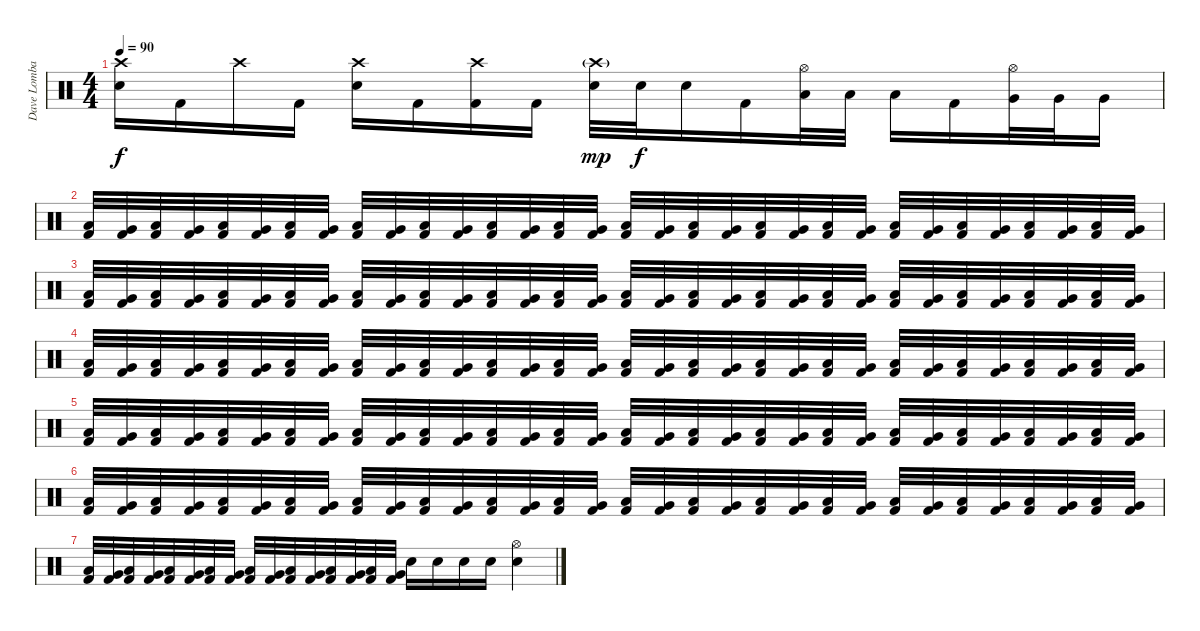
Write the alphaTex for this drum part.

\track ("Dave Lombardo" "Dave Lomba") {instrument percussion}
\staff {score}
\articulation defaults
\ts (4 4)
\tempo 90
\clef neutral
\ks c
("Crash high (hit)" "Snare (hit) 2").16{dy f} "Kick (hit) 2".16 "Crash high (hit)".16 "Kick (hit) 2".16 ("Crash high (hit)" "Snare (hit) 2").16 "Kick (hit) 2".16 ("Crash high (hit)" "Kick (hit) 2").16 "Kick (hit) 2".16 ("Crash high (hit)"{g} "Snare (hit) 2").32{dy mp} "Snare (hit) 2".32{dy f} "Snare (hit) 2".16 "Kick (hit) 2".16 ("Hi-Hat (open)" "Low Tom (hit)").32 "Low Tom (hit)".32 "Low Tom (hit)".16 "Kick (hit) 2".16 ("Hi-Hat (open)" "Very Low Tom (hit)").32 "Very Low Tom (hit)".32 "Very Low Tom (hit)".16 |
("Low Tom (hit)" "Kick (hit) 2").32 ("Very Low Tom (hit)" "Kick (hit) 2").32 ("Low Tom (hit)" "Kick (hit) 2").32 ("Very Low Tom (hit)" "Kick (hit) 2").32 ("Low Tom (hit)" "Kick (hit) 2").32 ("Very Low Tom (hit)" "Kick (hit) 2").32 ("Low Tom (hit)" "Kick (hit) 2").32 ("Very Low Tom (hit)" "Kick (hit) 2").32 ("Low Tom (hit)" "Kick (hit) 2").32 ("Very Low Tom (hit)" "Kick (hit) 2").32 ("Low Tom (hit)" "Kick (hit) 2").32 ("Very Low Tom (hit)" "Kick (hit) 2").32 ("Low Tom (hit)" "Kick (hit) 2").32 ("Very Low Tom (hit)" "Kick (hit) 2").32 ("Low Tom (hit)" "Kick (hit) 2").32 ("Very Low Tom (hit)" "Kick (hit) 2").32 ("Low Tom (hit)" "Kick (hit) 2").32 ("Very Low Tom (hit)" "Kick (hit) 2").32 ("Low Tom (hit)" "Kick (hit) 2").32 ("Very Low Tom (hit)" "Kick (hit) 2").32 ("Low Tom (hit)" "Kick (hit) 2").32 ("Very Low Tom (hit)" "Kick (hit) 2").32 ("Low Tom (hit)" "Kick (hit) 2").32 ("Very Low Tom (hit)" "Kick (hit) 2").32 ("Low Tom (hit)" "Kick (hit) 2").32 ("Very Low Tom (hit)" "Kick (hit) 2").32 ("Low Tom (hit)" "Kick (hit) 2").32 ("Very Low Tom (hit)" "Kick (hit) 2").32 ("Low Tom (hit)" "Kick (hit) 2").32 ("Very Low Tom (hit)" "Kick (hit) 2").32 ("Low Tom (hit)" "Kick (hit) 2").32 ("Very Low Tom (hit)" "Kick (hit) 2").32 |
("Low Tom (hit)" "Kick (hit) 2").32 ("Very Low Tom (hit)" "Kick (hit) 2").32 ("Low Tom (hit)" "Kick (hit) 2").32 ("Very Low Tom (hit)" "Kick (hit) 2").32 ("Low Tom (hit)" "Kick (hit) 2").32 ("Very Low Tom (hit)" "Kick (hit) 2").32 ("Low Tom (hit)" "Kick (hit) 2").32 ("Very Low Tom (hit)" "Kick (hit) 2").32 ("Low Tom (hit)" "Kick (hit) 2").32 ("Very Low Tom (hit)" "Kick (hit) 2").32 ("Low Tom (hit)" "Kick (hit) 2").32 ("Very Low Tom (hit)" "Kick (hit) 2").32 ("Low Tom (hit)" "Kick (hit) 2").32 ("Very Low Tom (hit)" "Kick (hit) 2").32 ("Low Tom (hit)" "Kick (hit) 2").32 ("Very Low Tom (hit)" "Kick (hit) 2").32 ("Low Tom (hit)" "Kick (hit) 2").32 ("Very Low Tom (hit)" "Kick (hit) 2").32 ("Low Tom (hit)" "Kick (hit) 2").32 ("Very Low Tom (hit)" "Kick (hit) 2").32 ("Low Tom (hit)" "Kick (hit) 2").32 ("Very Low Tom (hit)" "Kick (hit) 2").32 ("Low Tom (hit)" "Kick (hit) 2").32 ("Very Low Tom (hit)" "Kick (hit) 2").32 ("Low Tom (hit)" "Kick (hit) 2").32 ("Very Low Tom (hit)" "Kick (hit) 2").32 ("Low Tom (hit)" "Kick (hit) 2").32 ("Very Low Tom (hit)" "Kick (hit) 2").32 ("Low Tom (hit)" "Kick (hit) 2").32 ("Very Low Tom (hit)" "Kick (hit) 2").32 ("Low Tom (hit)" "Kick (hit) 2").32 ("Very Low Tom (hit)" "Kick (hit) 2").32 |
("Low Tom (hit)" "Kick (hit) 2").32 ("Very Low Tom (hit)" "Kick (hit) 2").32 ("Low Tom (hit)" "Kick (hit) 2").32 ("Very Low Tom (hit)" "Kick (hit) 2").32 ("Low Tom (hit)" "Kick (hit) 2").32 ("Very Low Tom (hit)" "Kick (hit) 2").32 ("Low Tom (hit)" "Kick (hit) 2").32 ("Very Low Tom (hit)" "Kick (hit) 2").32 ("Low Tom (hit)" "Kick (hit) 2").32 ("Very Low Tom (hit)" "Kick (hit) 2").32 ("Low Tom (hit)" "Kick (hit) 2").32 ("Very Low Tom (hit)" "Kick (hit) 2").32 ("Low Tom (hit)" "Kick (hit) 2").32 ("Very Low Tom (hit)" "Kick (hit) 2").32 ("Low Tom (hit)" "Kick (hit) 2").32 ("Very Low Tom (hit)" "Kick (hit) 2").32 ("Low Tom (hit)" "Kick (hit) 2").32 ("Very Low Tom (hit)" "Kick (hit) 2").32 ("Low Tom (hit)" "Kick (hit) 2").32 ("Very Low Tom (hit)" "Kick (hit) 2").32 ("Low Tom (hit)" "Kick (hit) 2").32 ("Very Low Tom (hit)" "Kick (hit) 2").32 ("Low Tom (hit)" "Kick (hit) 2").32 ("Very Low Tom (hit)" "Kick (hit) 2").32 ("Low Tom (hit)" "Kick (hit) 2").32 ("Very Low Tom (hit)" "Kick (hit) 2").32 ("Low Tom (hit)" "Kick (hit) 2").32 ("Very Low Tom (hit)" "Kick (hit) 2").32 ("Low Tom (hit)" "Kick (hit) 2").32 ("Very Low Tom (hit)" "Kick (hit) 2").32 ("Low Tom (hit)" "Kick (hit) 2").32 ("Very Low Tom (hit)" "Kick (hit) 2").32 |
("Low Tom (hit)" "Kick (hit) 2").32 ("Very Low Tom (hit)" "Kick (hit) 2").32 ("Low Tom (hit)" "Kick (hit) 2").32 ("Very Low Tom (hit)" "Kick (hit) 2").32 ("Low Tom (hit)" "Kick (hit) 2").32 ("Very Low Tom (hit)" "Kick (hit) 2").32 ("Low Tom (hit)" "Kick (hit) 2").32 ("Very Low Tom (hit)" "Kick (hit) 2").32 ("Low Tom (hit)" "Kick (hit) 2").32 ("Very Low Tom (hit)" "Kick (hit) 2").32 ("Low Tom (hit)" "Kick (hit) 2").32 ("Very Low Tom (hit)" "Kick (hit) 2").32 ("Low Tom (hit)" "Kick (hit) 2").32 ("Very Low Tom (hit)" "Kick (hit) 2").32 ("Low Tom (hit)" "Kick (hit) 2").32 ("Very Low Tom (hit)" "Kick (hit) 2").32 ("Low Tom (hit)" "Kick (hit) 2").32 ("Very Low Tom (hit)" "Kick (hit) 2").32 ("Low Tom (hit)" "Kick (hit) 2").32 ("Very Low Tom (hit)" "Kick (hit) 2").32 ("Low Tom (hit)" "Kick (hit) 2").32 ("Very Low Tom (hit)" "Kick (hit) 2").32 ("Low Tom (hit)" "Kick (hit) 2").32 ("Very Low Tom (hit)" "Kick (hit) 2").32 ("Low Tom (hit)" "Kick (hit) 2").32 ("Very Low Tom (hit)" "Kick (hit) 2").32 ("Low Tom (hit)" "Kick (hit) 2").32 ("Very Low Tom (hit)" "Kick (hit) 2").32 ("Low Tom (hit)" "Kick (hit) 2").32 ("Very Low Tom (hit)" "Kick (hit) 2").32 ("Low Tom (hit)" "Kick (hit) 2").32 ("Very Low Tom (hit)" "Kick (hit) 2").32 |
("Low Tom (hit)" "Kick (hit) 2").32 ("Very Low Tom (hit)" "Kick (hit) 2").32 ("Low Tom (hit)" "Kick (hit) 2").32 ("Very Low Tom (hit)" "Kick (hit) 2").32 ("Low Tom (hit)" "Kick (hit) 2").32 ("Very Low Tom (hit)" "Kick (hit) 2").32 ("Low Tom (hit)" "Kick (hit) 2").32 ("Very Low Tom (hit)" "Kick (hit) 2").32 ("Low Tom (hit)" "Kick (hit) 2").32 ("Very Low Tom (hit)" "Kick (hit) 2").32 ("Low Tom (hit)" "Kick (hit) 2").32 ("Very Low Tom (hit)" "Kick (hit) 2").32 ("Low Tom (hit)" "Kick (hit) 2").32 ("Very Low Tom (hit)" "Kick (hit) 2").32 ("Low Tom (hit)" "Kick (hit) 2").32 ("Very Low Tom (hit)" "Kick (hit) 2").32 ("Low Tom (hit)" "Kick (hit) 2").32 ("Very Low Tom (hit)" "Kick (hit) 2").32 ("Low Tom (hit)" "Kick (hit) 2").32 ("Very Low Tom (hit)" "Kick (hit) 2").32 ("Low Tom (hit)" "Kick (hit) 2").32 ("Very Low Tom (hit)" "Kick (hit) 2").32 ("Low Tom (hit)" "Kick (hit) 2").32 ("Very Low Tom (hit)" "Kick (hit) 2").32 ("Low Tom (hit)" "Kick (hit) 2").32 ("Very Low Tom (hit)" "Kick (hit) 2").32 ("Low Tom (hit)" "Kick (hit) 2").32 ("Very Low Tom (hit)" "Kick (hit) 2").32 ("Low Tom (hit)" "Kick (hit) 2").32 ("Very Low Tom (hit)" "Kick (hit) 2").32 ("Low Tom (hit)" "Kick (hit) 2").32 ("Very Low Tom (hit)" "Kick (hit) 2").32 |
("Low Tom (hit)" "Kick (hit) 2").32 ("Very Low Tom (hit)" "Kick (hit) 2").32 ("Low Tom (hit)" "Kick (hit) 2").32 ("Very Low Tom (hit)" "Kick (hit) 2").32 ("Low Tom (hit)" "Kick (hit) 2").32 ("Very Low Tom (hit)" "Kick (hit) 2").32 ("Low Tom (hit)" "Kick (hit) 2").32 ("Very Low Tom (hit)" "Kick (hit) 2").32 ("Low Tom (hit)" "Kick (hit) 2").32 ("Very Low Tom (hit)" "Kick (hit) 2").32 ("Low Tom (hit)" "Kick (hit) 2").32 ("Very Low Tom (hit)" "Kick (hit) 2").32 ("Low Tom (hit)" "Kick (hit) 2").32 ("Very Low Tom (hit)" "Kick (hit) 2").32 ("Low Tom (hit)" "Kick (hit) 2").32 ("Very Low Tom (hit)" "Kick (hit) 2").32 "Snare (hit) 2".16 "Snare (hit) 2".16 "Snare (hit) 2".16 "Snare (hit) 2".16 ("Hi-Hat (open)" "Snare (hit) 2").4
